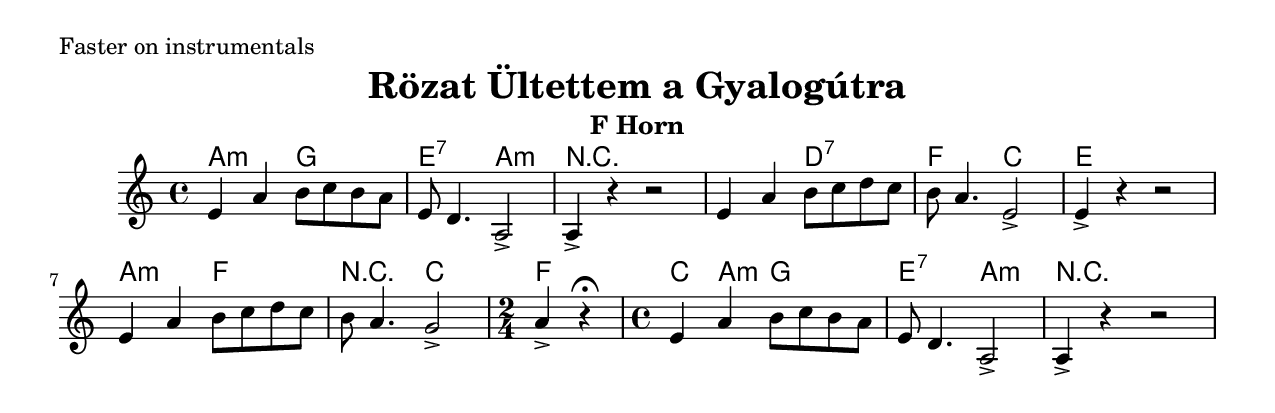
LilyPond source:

\version "2.18.0"
\include "english.ly"
\pointAndClickOff
\paper{
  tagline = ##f
  print-all-headers = ##t
  #(set-paper-size "letter")
}
date = #(strftime "%d-%m-%Y" (localtime (current-time)))

%\markup{ \italic{ " Updated " \date  }  }

\markup{ Faster on instrumentals}

%#################################### Melody ########################
melody = \relative c' {
  \clef treble
  \key a \minor
  \time 4/4

  e4 a b8 c b a
  e8 d4. a2->
  a4-> r r2

  e'4 a b8 c d c
  b8 a4. e2->
  e4-> r r2|

  e4 a b8 c d c
  b8 a4. g2->
  \time 2/4
  a4-> r \fermata

  \time 4/4
  e4 a b8 c b a
  e8 d4. a2->
  a4-> r r2

}
%################################# Lyrics #####################
%\addlyrics{  }
%################################# Chords #######################
harmonies = \chordmode {
  a2:m
  g2
  e2:7
  a2:m
  r2*3
  d2:7
  f2
  c2
  e1
  a2:m
  f2
  r2
  c2
  f2
  c4
  a4:m
  g2
  e2:7
  a2:m
  r2
}

\score {
  <<
    \new ChordNames {
      \set chordChanges = ##f
      \harmonies
    }
    \new Staff
    \melody
  >>
  \header{
    title= "Rözat Ültettem a Gyalogútra"
    subtitle=""
    composer= ""
    instrument = "F Horn"
    arranger= ""
  }
  \layout{indent = 1.0\cm}
  \midi {
    \tempo 4 = 120

    % \midi { }
  }
}
%{
% more verses:
\markup{}
\markup {
  \fill-line {
    \hspace #0.1 % distance from left margin
    \column {
      \line { "1."
        \column {
          ""
        }
      }
      \hspace #0.2 % vertical distance between verses
      \line { "2."
        \column {
         ""
        }
      }
    }
    \hspace #0.1  % horiz. distance between columns
    \column {
      \line { "3."
        \column {
          ""
        }
      }
      \hspace #0.2 % distance between verses
      \line { "4."
        \column {
         ""
        }
      }
    }
    \hspace #0.1 % distance to right margin
  }
}

%}
